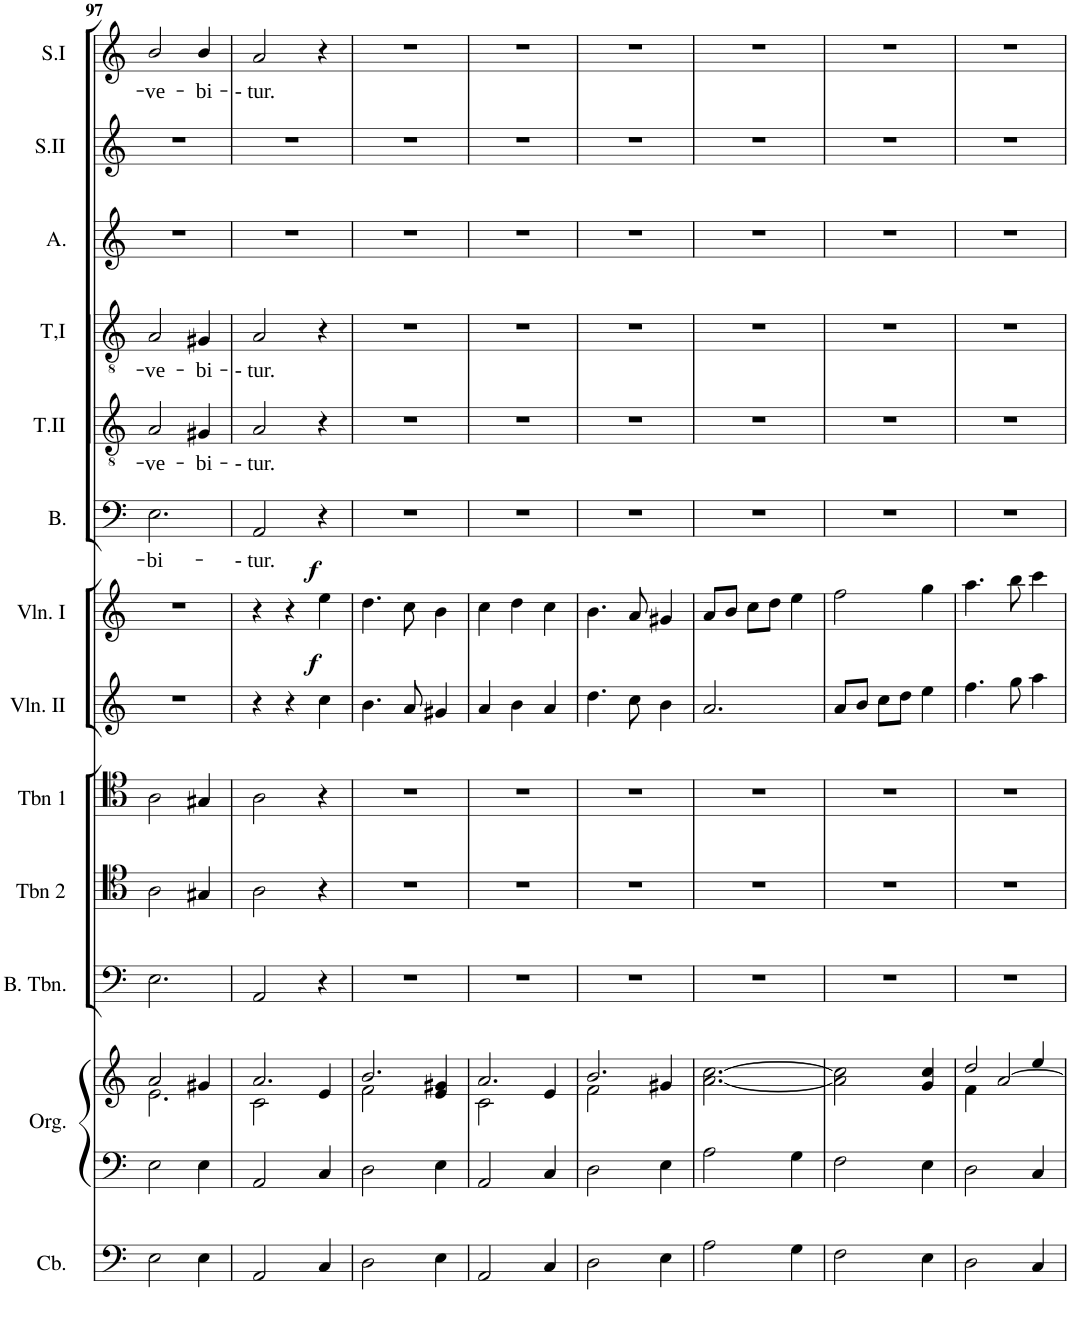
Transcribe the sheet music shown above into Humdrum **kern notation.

**kern	**kern	**kern	**kern	**kern	**kern	**kern	**dynam	**kern	**dynam	**kern	**text	**kern	**text	**kern	**text	**kern	**kern	**kern	**text
*part13	*part12	*part12	*part11	*part10	*part9	*part8	*part8	*part7	*part7	*part6	*part6	*part5	*part5	*part4	*part4	*part3	*part2	*part1	*part1
*staff14	*staff13	*staff12	*staff11	*staff10	*staff9	*staff8	*staff8	*staff7	*staff7	*staff6	*staff6	*staff5	*staff5	*staff4	*staff4	*staff3	*staff2	*staff1	*staff1
*I"Contrebasse	*I"Orgue	*	*I"Bass Trombone  or Violincello *	*I"Trombone 2   or Viola *	*I"Trombone 1  or Viola *	*I"Violin II	*	*I"Violin I	*	*I"Bass	*	*I"Tenor II	*	*I"Tenor I	*	*I"Alto	*I"Soprano II	*I"Soprano I	*
*I'Cb.	*I'Org.	*	*I'B. Tbn.	*I'Tbn 2	*I'Tbn 1	*I'Vln. II	*	*I'Vln. I	*	*I'B.	*	*I'T.II	*	*I'T,I	*	*I'A.	*I'S.II	*I'S.I	*
!!LO:PB:g=z
*clefF4	*clefF4	*clefG2	*clefF4	*clefC4	*clefC4	*clefG2	*	*clefG2	*	*clefF4	*	*clefGv2	*	*clefGv2	*	*clefG2	*clefG2	*clefG2	*
*Trd7c12	*	*	*	*	*	*	*	*	*	*	*	*Trd7c12	*	*Trd7c12	*	*	*	*	*
*k[]	*k[]	*k[]	*k[]	*k[]	*k[]	*k[]	*	*k[]	*	*k[]	*	*k[]	*	*k[]	*	*k[]	*k[]	*k[]	*
*M3/4	*M3/4	*M3/4	*M3/4	*M3/4	*M3/4	*M3/4	*	*M3/4	*	*M3/4	*	*M3/4	*	*M3/4	*	*M3/4	*M3/4	*M3/4	*
=97	=97	=97	=97	=97	=97	=97	=97	=97	=97	=97	=97	=97	=97	=97	=97	=97	=97	=97	=97
*	*	*^	*	*	*	*	*	*	*	*	*	*	*	*	*	*	*	*	*
!	!	!	!	!	!	!	!	!	!	!	!	!LO:LY:b	!	!LO:LY:b	!	!LO:LY:b	!	!	!	!LO:LY:b
2E\	2E\	2a/	2.e\	2.E\	2A\	2A\	2.r	.	2.r	.	2.E\	-bi-	2A/	-ve-	2A/	-ve-	2.r	2.r	2b/	-ve-
!	!	!	!	!	!	!	!	!	!	!	!	!	!	!LO:LY:b	!	!LO:LY:b	!	!	!	!LO:LY:b
4E\	4E\	4g#X/	.	.	4G#X/	4G#X/	.	.	.	.	.	.	4G#X/	-bi-	4G#X/	-bi-	.	.	4b/	-bi-
=98	=98	=98	=98	=98	=98	=98	=98	=98	=98	=98	=98	=98	=98	=98	=98	=98	=98	=98	=98	=98
!	!	!	!	!	!	!	!	!	!	!	!	!LO:LY:b	!	!LO:LY:b	!	!LO:LY:b	!	!	!	!LO:LY:b
2AA/	2AA/	2.a/	2c\	2AA/	2A\	2A\	4r	.	4r	.	2AA/	-- tur.	2A/	-- tur.	2A/	-- tur.	2.r	2.r	2a/	-- tur.
.	.	.	.	.	.	.	4r	.	4r	.	.	.	.	.	.	.	.	.	.	.
!	!	!	!	!	!	!	!	!LO:DY:a	!	!LO:DY:a	!	!	!	!	!	!	!	!	!	!
4C/	4C/	.	4e/	4r	4r	4r	4cc\	f	4ee\	f	4r	.	4r	.	4r	.	.	.	4r	.
=99	=99	=99	=99	=99	=99	=99	=99	=99	=99	=99	=99	=99	=99	=99	=99	=99	=99	=99	=99	=99
2D\	2D\	2.b/	2f\	2.r	2.r	2.r	4.b\	.	4.dd\	.	2.r	.	2.r	.	2.r	.	2.r	2.r	2.r	.
.	.	.	.	.	.	.	8a/	.	8cc\	.	.	.	.	.	.	.	.	.	.	.
4E\	4E\	.	4e/ 4g#X/	.	.	.	4g#X/	.	4b\	.	.	.	.	.	.	.	.	.	.	.
=100	=100	=100	=100	=100	=100	=100	=100	=100	=100	=100	=100	=100	=100	=100	=100	=100	=100	=100	=100	=100
2AA/	2AA/	2.a/	2c\	2.r	2.r	2.r	4a/	.	4cc\	.	2.r	.	2.r	.	2.r	.	2.r	2.r	2.r	.
.	.	.	.	.	.	.	4b\	.	4dd\	.	.	.	.	.	.	.	.	.	.	.
4C/	4C/	.	4e/	.	.	.	4a/	.	4cc\	.	.	.	.	.	.	.	.	.	.	.
=101	=101	=101	=101	=101	=101	=101	=101	=101	=101	=101	=101	=101	=101	=101	=101	=101	=101	=101	=101	=101
2D\	2D\	2.b/	2f\	2.r	2.r	2.r	4.dd\	.	4.b\	.	2.r	.	2.r	.	2.r	.	2.r	2.r	2.r	.
.	.	.	.	.	.	.	8cc\	.	8a/	.	.	.	.	.	.	.	.	.	.	.
4E\	4E\	.	4g#X/	.	.	.	4b\	.	4g#X/	.	.	.	.	.	.	.	.	.	.	.
*	*	*v	*v	*	*	*	*	*	*	*	*	*	*	*	*	*	*	*	*	*
=102	=102	=102	=102	=102	=102	=102	=102	=102	=102	=102	=102	=102	=102	=102	=102	=102	=102	=102	=102
2A\	2A\	[2.a\ [2.cc\	2.r	2.r	2.r	2.a/	.	8a/L	.	2.r	.	2.r	.	2.r	.	2.r	2.r	2.r	.
.	.	.	.	.	.	.	.	8b/J	.	.	.	.	.	.	.	.	.	.	.
.	.	.	.	.	.	.	.	8cc\L	.	.	.	.	.	.	.	.	.	.	.
.	.	.	.	.	.	.	.	8dd\J	.	.	.	.	.	.	.	.	.	.	.
4G\	4G\	.	.	.	.	.	.	4ee\	.	.	.	.	.	.	.	.	.	.	.
=103	=103	=103	=103	=103	=103	=103	=103	=103	=103	=103	=103	=103	=103	=103	=103	=103	=103	=103	=103
2F\	2F\	2a\] 2cc\]	2.r	2.r	2.r	8a/L	.	2ff\	.	2.r	.	2.r	.	2.r	.	2.r	2.r	2.r	.
.	.	.	.	.	.	8b/J	.	.	.	.	.	.	.	.	.	.	.	.	.
.	.	.	.	.	.	8cc\L	.	.	.	.	.	.	.	.	.	.	.	.	.
.	.	.	.	.	.	8dd\J	.	.	.	.	.	.	.	.	.	.	.	.	.
4E\	4E\	4g/ 4cc/	.	.	.	4ee\	.	4gg\	.	.	.	.	.	.	.	.	.	.	.
=104	=104	=104	=104	=104	=104	=104	=104	=104	=104	=104	=104	=104	=104	=104	=104	=104	=104	=104	=104
*	*	*^	*	*	*	*	*	*	*	*	*	*	*	*	*	*	*	*	*
2D\	2D\	2dd/	4f\	2.r	2.r	2.r	4.ff\	.	4.aa\	.	2.r	.	2.r	.	2.r	.	2.r	2.r	2.r	.
.	.	.	[2a/	.	.	.	.	.	.	.	.	.	.	.	.	.	.	.	.	.
.	.	.	.	.	.	.	8gg\	.	8bb\	.	.	.	.	.	.	.	.	.	.	.
4C/	4C/	4ee/	.	.	.	.	4aa\	.	4ccc\	.	.	.	.	.	.	.	.	.	.	.
*	*	*v	*v	*	*	*	*	*	*	*	*	*	*	*	*	*	*	*	*	*
=	=	=	=	=	=	=	=	=	=	=	=	=	=	=	=	=	=	=	=
*-	*-	*-	*-	*-	*-	*-	*-	*-	*-	*-	*-	*-	*-	*-	*-	*-	*-	*-	*-
